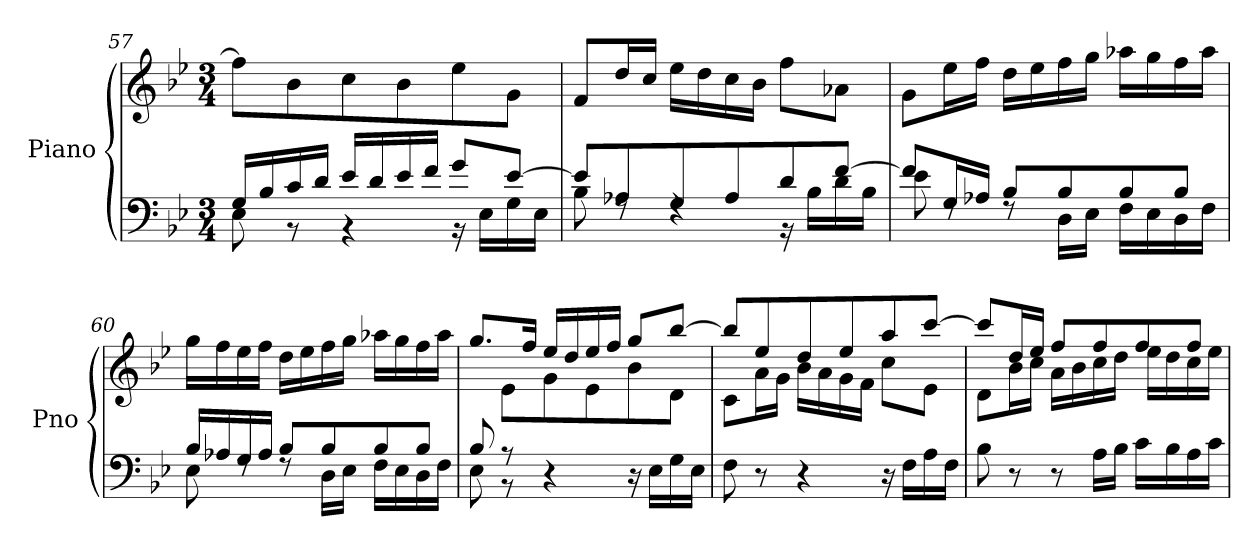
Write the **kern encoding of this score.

**kern	**kern
*part1	*part1
*staff2	*staff1
*I"Piano	*
*I'Pno	*
!!LO:PB:g=z
*clefF4	*clefG2
*k[b-e-]	*k[b-e-]
*M3/4	*M3/4
=57	=57
*^	*
16G/LL	8E-\	8ff\L]
16B-/	.	.
16c/	8r	8b-\
16d/JJ	.	.
16e-/LL	4r	8cc\
16d/	.	.
16e-/	.	8b-\
16f/JJ	.	.
8g/L	16r	8ee-\
.	16E-\LL	.
[8e-/J	16G\	8g\J
.	16E-\JJ	.
=58	=58	=58
8e-/L]	8B-\	8f/L
8A-X/	8rF	16dd/L
.	.	16cc/JJ
8G/	4rF	16ee-\LL
.	.	16dd\
8A-/	.	16cc\
.	.	16b-\JJ
8d/	16r	8ff\L
.	16B-\LL	.
[8f/J	16d\	8a-X\J
.	16B-\JJ	.
=59	=59	=59
8f/L]	8e-\	8g\L
16G/L	8rF	16ee-\L
16A-X/JJ	.	16ff\JJ
8B-/L	8rF	16dd\LL
.	.	16ee-\
8B-/	16D\LL	16ff\
.	16E-\JJ	16gg\JJ
8B-/	16F\LL	16aa-X\LL
.	16E-\	16gg\
8B-/J	16D\	16ff\
.	16F\JJ	16aa-\JJ
!!LO:LB:g=z
=60	=60	=60
16B-/LL	8E-\	16gg\LL
16A-X/	.	16ff\
16G/	8rF	16ee-\
16A-/JJ	.	16ff\JJ
8B-/L	8rF	16dd\LL
.	.	16ee-\
8B-/	16D\LL	16ff\
.	16E-\JJ	16gg\JJ
8B-/	16F\LL	16aa-X\LL
.	16E-\	16gg\
8B-/J	16D\	16ff\
.	16F\JJ	16aa-\JJ
=61	=61	=61
*	*	*^
8B-/	8E-\	8.gg/L	8ryy
8r	8r	.	8e-\L
.	.	16ff/Jk	.
4r	2ryy	16ee-/LL	8g\
.	.	16dd/	.
.	.	16ee-/	8e-\
.	.	16ff/JJ	.
16r	.	8gg/L	8b-\
16E-\LL	.	.	.
16G\	.	[8bb-/J	8d\J
16E-\JJ	.	.	.
*v	*v	*	*
=62	=62	=62
8F\	8bb-/L]	8c\L
8r	8ee-/	16a\L
.	.	16g\JJ
4r	8dd/	16b-\LL
.	.	16a\
.	8ee-/	16g\
.	.	16f\JJ
16r	8aa/	8cc\L
16F\LL	.	.
16A\	[8ccc/J	8e-\J
16F\JJ	.	.
!!LO:LB:g=z	!!
=63	=63	=63
8B-\	8ccc/L]	8d\L
8r	16dd/L	16b-\L
.	16ee-/JJ	16cc\JJ
8r	8ff/L	16a\LL
.	.	16b-\
16A\LL	8ff/	16cc\
16B-\JJ	.	16dd\JJ
16c\LL	8ff/	16ee-\LL
16B-\	.	16dd\
16A\	8ff/J	16cc\
16c\JJ	.	16ee-\JJ
*	*v	*v
=	=
*-	*-
